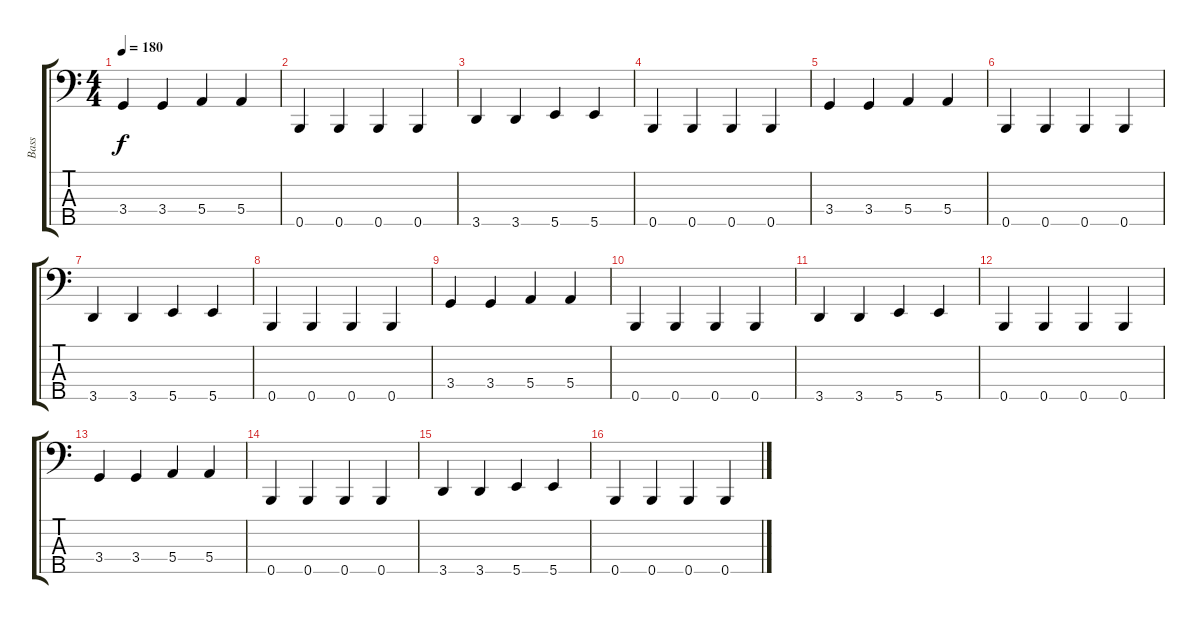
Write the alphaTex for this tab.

\track ("Bass" "Bass") {instrument electricbassfinger}
\staff {score tabs}
\tuning (G2 D2 A1 E1 B0) {hide}
\ts (4 4)
\tempo 180
\clef f4
\ks c
3.4.4{dy f} 3.4.4 5.4.4 5.4.4 |
0.5.4 0.5.4 0.5.4 0.5.4 |
3.5.4 3.5.4 5.5.4 5.5.4 |
0.5.4 0.5.4 0.5.4 0.5.4 |
3.4.4 3.4.4 5.4.4 5.4.4 |
0.5.4 0.5.4 0.5.4 0.5.4 |
3.5.4 3.5.4 5.5.4 5.5.4 |
0.5.4 0.5.4 0.5.4 0.5.4 |
3.4.4 3.4.4 5.4.4 5.4.4 |
0.5.4 0.5.4 0.5.4 0.5.4 |
3.5.4 3.5.4 5.5.4 5.5.4 |
0.5.4 0.5.4 0.5.4 0.5.4 |
3.4.4 3.4.4 5.4.4 5.4.4 |
0.5.4 0.5.4 0.5.4 0.5.4 |
3.5.4 3.5.4 5.5.4 5.5.4 |
0.5.4 0.5.4 0.5.4 0.5.4
